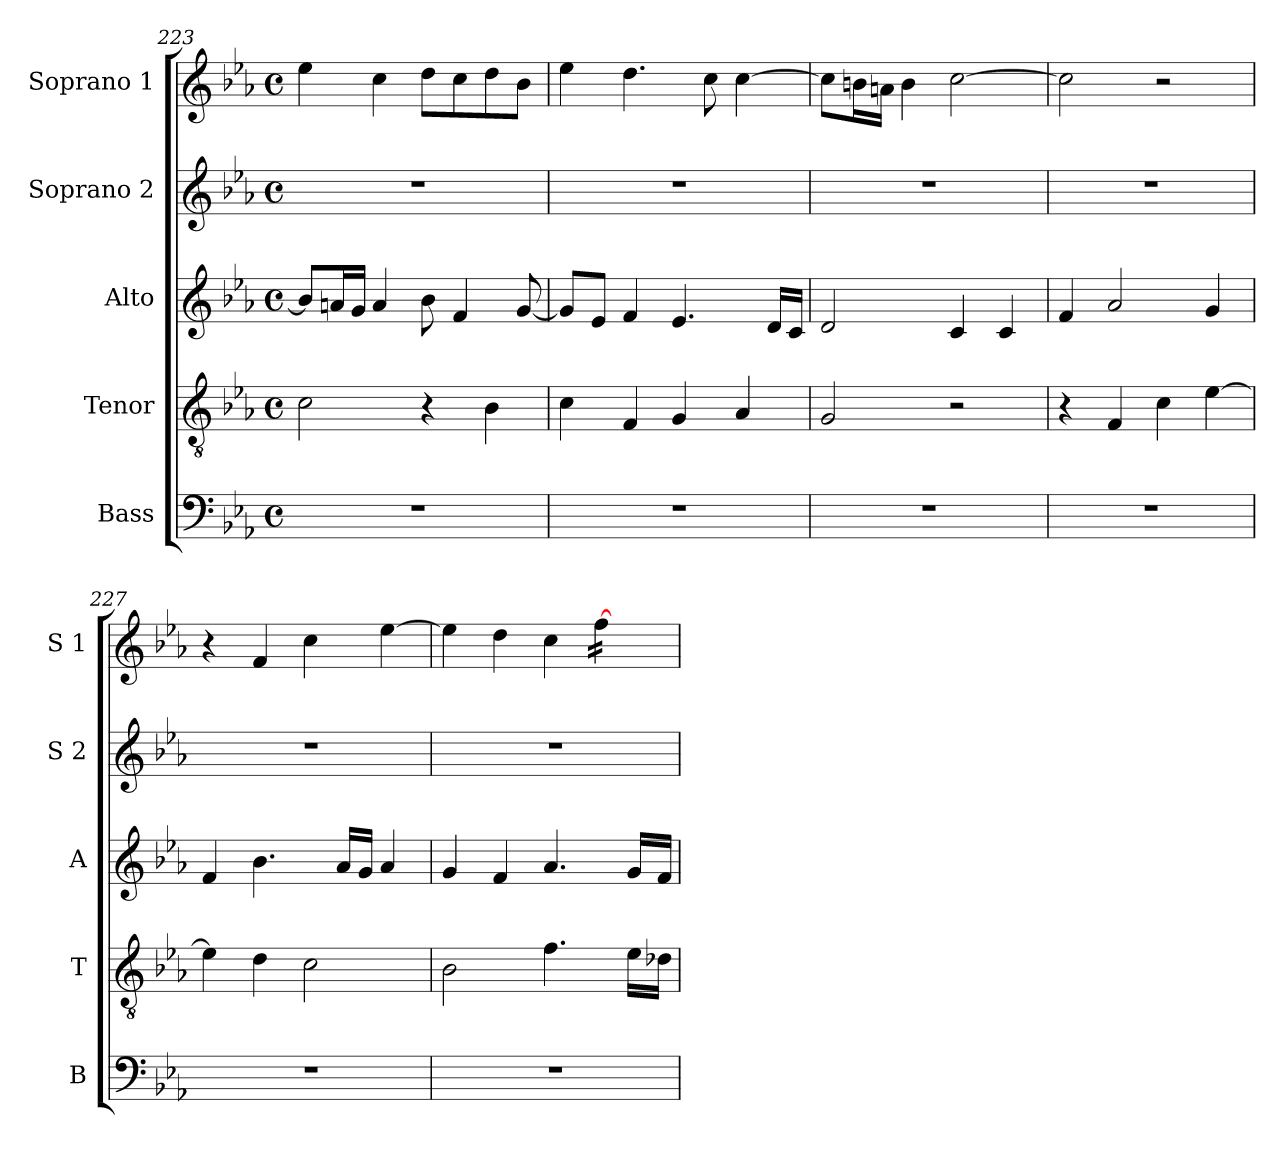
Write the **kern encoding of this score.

**kern	**kern	**kern	**kern	**kern
*part5	*part4	*part3	*part2	*part1
*staff5	*staff4	*staff3	*staff2	*staff1
*I"Bass	*I"Tenor	*I"Alto	*I"Soprano 2	*I"Soprano 1
*I'B	*I'T	*I'A	*I'S 2	*I'S 1
*clefF4	*clefGv2	*clefG2	*clefG2	*clefG2
*k[b-e-a-]	*k[b-e-a-]	*k[b-e-a-]	*k[b-e-a-]	*k[b-e-a-]
*E-:	*E-:	*E-:	*E-:	*E-:
*M4/4	*M4/4	*M4/4	*M4/4	*M4/4
*met(c)	*met(c)	*met(c)	*met(c)	*met(c)
=223	=223	=223	=223	=223
1r	2c\	8b-/L]	1r	4ee-\
.	.	16an/L	.	.
.	.	16g/JJ	.	.
.	.	4a/	.	4cc\
.	4r	8b-\	.	8dd\L
.	.	4f/	.	8cc\
.	4B-\	.	.	8dd\
.	.	[<8g/	.	8b-\J
!!LO:LB:g=z
=224	=224	=224	=224	=224
1r	4c\	8g/L]	1r	4ee-\
.	.	8e-/J	.	.
.	4F/	4f/	.	4.dd\
.	4G/	4.e-/	.	.
.	.	.	.	8cc\
.	4A-/	.	.	[>4cc\
.	.	16d/LL	.	.
.	.	16c/JJ	.	.
=225	=225	=225	=225	=225
1r	2G/	2d/	1r	8cc\L]
.	.	.	.	16bn\L
.	.	.	.	16an\JJ
.	.	.	.	4b\
.	2r	4c/	.	[>2cc\
.	.	4c/	.	.
=226	=226	=226	=226	=226
1r	4r	4f/	1r	2cc\]
.	4F/	2a-/	.	.
.	4c\	.	.	2r
.	[>4e-\	4g/	.	.
=227	=227	=227	=227	=227
1r	4e-\]	4f/	1r	4r
.	4d\	4.b-\	.	4f/
.	2c\	.	.	4cc\
.	.	16a-/LL	.	.
.	.	16g/JJ	.	.
.	.	4a-/	.	[>4ee-\
=228	=228	=228	=228	=228
1r	2B-\	4g/	1r	4ee-\]
.	.	4f/	.	4dd\
.	4.f\	4.a-/	.	4cc\
*	*	*	*	*tremolo
.	.	.	.	[>16ff\LL
.	.	.	.	16ff\
.	16e-\LL	16g/LL	.	16ff\
.	16d-X\JJ	16f/JJ	.	16ff\JJ
*	*	*	*	*Xtremolo
=	=	=	=	=
*-	*-	*-	*-	*-
